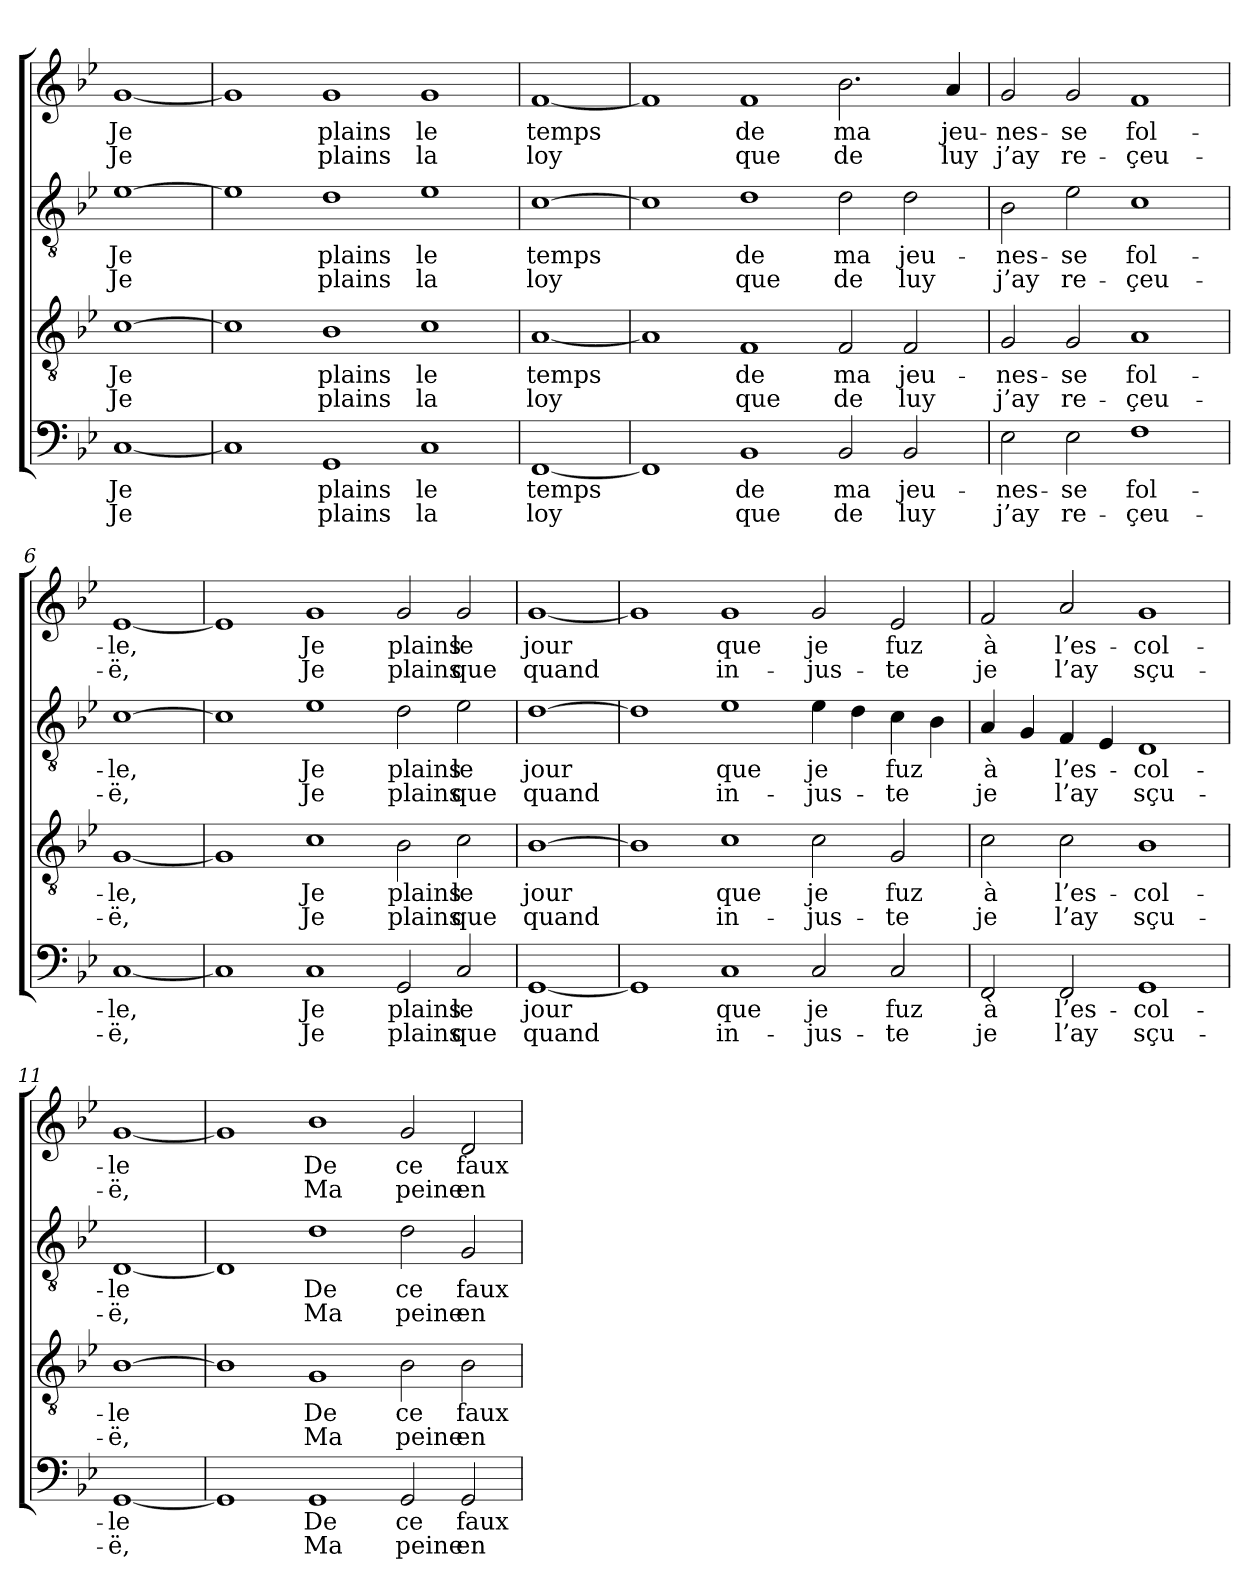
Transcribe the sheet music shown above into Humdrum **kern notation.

**kern	**text	**text	**kern	**text	**text	**kern	**text	**text	**kern	**text	**text
*part4	*part4	*part4	*part3	*part3	*part3	*part2	*part2	*part2	*part1	*part1	*part1
*staff4	*staff4	*staff4	*staff3	*staff3	*staff3	*staff2	*staff2	*staff2	*staff1	*staff1	*staff1
*clefF4	*	*	*clefGv2	*	*	*clefGv2	*	*	*clefG2	*	*
*k[b-e-]	*	*	*k[b-e-]	*	*	*k[b-e-]	*	*	*k[b-e-]	*	*
=1	=1	=1	=1	=1	=1	=1	=1	=1	=1	=1	=1
[1C	Je	Je	[1c	Je	Je	[1e-	Je	Je	[1g	Je	Je
=2	=2	=2	=2	=2	=2	=2	=2	=2	=2	=2	=2
1C]	.	.	1c]	.	.	1e-]	.	.	1g]	.	.
1GG	plains	plains	1B-	plains	plains	1d	plains	plains	1g	plains	plains
1C	le	la	1c	le	la	1e-	le	la	1g	le	la
=3	=3	=3	=3	=3	=3	=3	=3	=3	=3	=3	=3
[1FF	temps	loy	[1A	temps	loy	[1c	temps	loy	[1f	temps	loy
=4	=4	=4	=4	=4	=4	=4	=4	=4	=4	=4	=4
1FF]	.	.	1A]	.	.	1c]	.	.	1f]	.	.
1BB-	de	que	1F	de	que	1d	de	que	1f	de	que
2BB-	ma	de	2F	ma	de	2d	ma	de	2.b-	ma	de
2BB-	jeu-	luy	2F	jeu-	luy	2d	jeu-	luy	.	.	.
.	.	.	.	.	.	.	.	.	4a	jeu-	luy
=5	=5	=5	=5	=5	=5	=5	=5	=5	=5	=5	=5
2E-	-nes-	j’ay	2G	-nes-	j’ay	2B-	-nes-	j’ay	2g	-nes-	j’ay
2E-	-se	re-	2G	-se	re-	2e-	-se	re-	2g	-se	re-
1F	fol-	-çeu-	1A	fol-	-çeu-	1c	fol-	-çeu-	1f	fol-	-çeu-
=6	=6	=6	=6	=6	=6	=6	=6	=6	=6	=6	=6
[1C	-le,	-ë,	[1G	-le,	-ë,	[1c	-le,	-ë,	[1e-	-le,	-ë,
!!LO:LB:g=z
=7	=7	=7	=7	=7	=7	=7	=7	=7	=7	=7	=7
1C]	.	.	1G]	.	.	1c]	.	.	1e-]	.	.
1C	Je	Je	1c	Je	Je	1e-	Je	Je	1g	Je	Je
2GG	plains	plains	2B-	plains	plains	2d	plains	plains	2g	plains	plains
2C	le	que	2c	le	que	2e-	le	que	2g	le	que
=8	=8	=8	=8	=8	=8	=8	=8	=8	=8	=8	=8
[1GG	jour	quand	[1B-	jour	quand	[1d	jour	quand	[1g	jour	quand
=9	=9	=9	=9	=9	=9	=9	=9	=9	=9	=9	=9
1GG]	.	.	1B-]	.	.	1d]	.	.	1g]	.	.
1C	que	in-	1c	que	in-	1e-	que	in-	1g	que	in-
2C	je	-jus-	2c	je	-jus-	4e-	je	-jus-	2g	je	-jus-
.	.	.	.	.	.	4d	.	.	.	.	.
2C	fuz	-te	2G	fuz	-te	4c	fuz	-te	2e-	fuz	-te
.	.	.	.	.	.	4B-	.	.	.	.	.
=10	=10	=10	=10	=10	=10	=10	=10	=10	=10	=10	=10
2FF	à	je	2c	à	je	4A	à	je	2f	à	je
.	.	.	.	.	.	4G	.	.	.	.	.
2FF	l’es-	l’ay	2c	l’es-	l’ay	4F	l’es-	l’ay	2a	l’es-	l’ay
.	.	.	.	.	.	4E-	.	.	.	.	.
1GG	-col-	sçu-	1B-	-col-	sçu-	1D	-col-	sçu-	1g	-col-	sçu-
=11	=11	=11	=11	=11	=11	=11	=11	=11	=11	=11	=11
[1GG	-le	-ë,	[1B-	-le	-ë,	[1D	-le	-ë,	[1g	-le	-ë,
=12	=12	=12	=12	=12	=12	=12	=12	=12	=12	=12	=12
1GG]	.	.	1B-]	.	.	1D]	.	.	1g]	.	.
1GG	De	Ma	1G	De	Ma	1d	De	Ma	1b-	De	Ma
2GG	ce	peine	2B-	ce	peine	2d	ce	peine	2g	ce	peine
2GG	faux	en-	2B-	faux	en-	2G	faux	en-	2d	faux	en-
=	=	=	=	=	=	=	=	=	=	=	=
*-	*-	*-	*-	*-	*-	*-	*-	*-	*-	*-	*-
